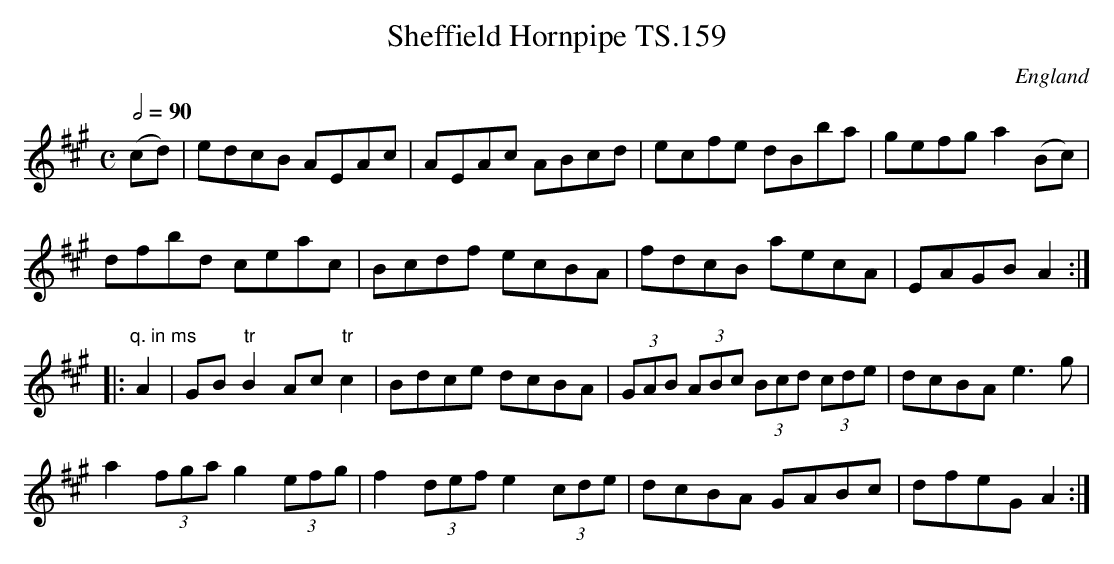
X:1
T:Sheffield Hornpipe TS.159
M:C
L:1/8
Q:1/2=90
O:England
K:A major
(cd)|edcB AEAc|AEAc ABcd|ecfe dBba|gefg a2(Bc)|!
dfbd ceac|Bcdf ecBA|fdcB aecA|EAGBA2:|!
|:"q. in ms"A2|GB"tr"B2Ac"tr"c2|Bdce dcBA|(3GAB (3ABc (3Bcd (3cde|dcBA e2>g2|!
a2(3fga g2(3efg|f2(3def e2(3cde|dcBA GABc|dfeGA2:|]
